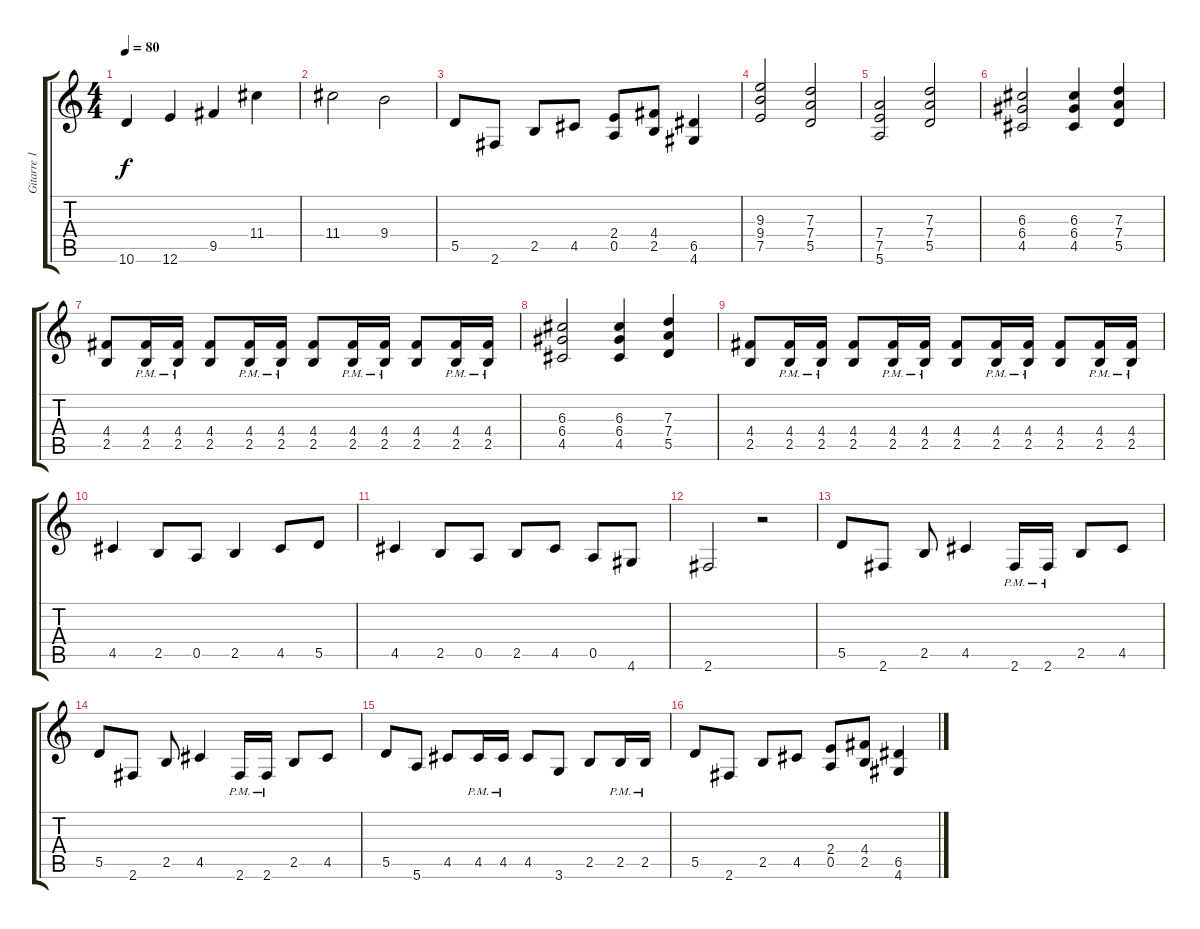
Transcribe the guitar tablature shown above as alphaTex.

\track ("Gitarre 1" "Gitarre 1") {instrument distortionguitar}
\staff {score tabs}
\tuning (E4 B3 G3 D3 A2 E2) {hide}
\ts (4 4)
\tempo 80
\clef g2
\ks c
10.6.4{dy f} 12.6.4 9.5.4 11.4.4 |
11.4.2 9.4.2 |
5.5.8 2.6.8 2.5.8 4.5.8 (2.4 0.5).8 (4.4 2.5).8 (6.5 4.6).4 |
(9.3 9.4 7.5).2 (7.3 7.4 5.5).2 |
(7.4 7.5 5.6).2 (7.3 7.4 5.5).2 |
(6.3 6.4 4.5).2 (6.3 6.4 4.5).4 (7.3 7.4 5.5).4 |
(4.4 2.5).8 (4.4{pm} 2.5).16 (4.4{pm} 2.5).16 (4.4 2.5).8 (4.4{pm} 2.5).16 (4.4{pm} 2.5).16 (4.4 2.5).8 (4.4{pm} 2.5).16 (4.4{pm} 2.5).16 (4.4 2.5).8 (4.4{pm} 2.5).16 (4.4{pm} 2.5).16 |
(6.3 6.4 4.5).2 (6.3 6.4 4.5).4 (7.3 7.4 5.5).4 |
(4.4 2.5).8 (4.4{pm} 2.5).16 (4.4{pm} 2.5).16 (4.4 2.5).8 (4.4{pm} 2.5).16 (4.4{pm} 2.5).16 (4.4 2.5).8 (4.4{pm} 2.5).16 (4.4{pm} 2.5).16 (4.4 2.5).8 (4.4{pm} 2.5).16 (4.4{pm} 2.5).16 |
4.5.4 2.5.8 0.5.8 2.5.4 4.5.8 5.5.8 |
4.5.4 2.5.8 0.5.8 2.5.8 4.5.8 0.5.8 4.6.8 |
2.6.2 r.2 |
5.5.8 2.6.8 2.5.8 4.5.4 2.6{pm}.16 2.6{pm}.16 2.5.8 4.5.8 |
5.5.8 2.6.8 2.5.8 4.5.4 2.6{pm}.16 2.6{pm}.16 2.5.8 4.5.8 |
5.5.8 5.6.8 4.5.8 4.5{pm}.16 4.5{pm}.16 4.5.8 3.6.8 2.5.8 2.5{pm}.16 2.5{pm}.16 |
5.5.8 2.6.8 2.5.8 4.5.8 (2.4 0.5).8 (4.4 2.5).8 (6.5 4.6).4
